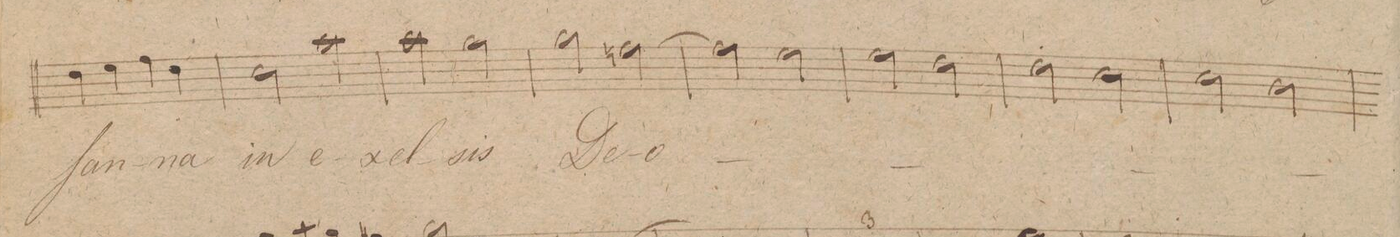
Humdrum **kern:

**kern	**text	**dynam
*I"Canto.	*	*
*clefC1	*	*
*k[f#c#g#]	*	*
*met(c)	*	*
*M4/4	*	*
4b\	-ſan-	.
4cc#\	.	.
4dd\	.	.
4b\	-na	.
=66	=66	=66
2a\	in	.
2ff#\	e-	.
=67	=67	=67
2ff#\	-xel-	.
2ee\	-sis	.
=68	=68	=68
2ee\	De-	.
[2ddn\	-o-	.
=69	=69	=69
2dd\]	.	.
2cc#\	.	.
=70	=70	=70
2cc#\	.	.
2b\	.	.
=71	=71	=71
2b\	.	.
2a\	.	.
=72	=72	=72
2a\	.	.
2g#\	.	.
=73	=73	=73
*-	*-	*-
